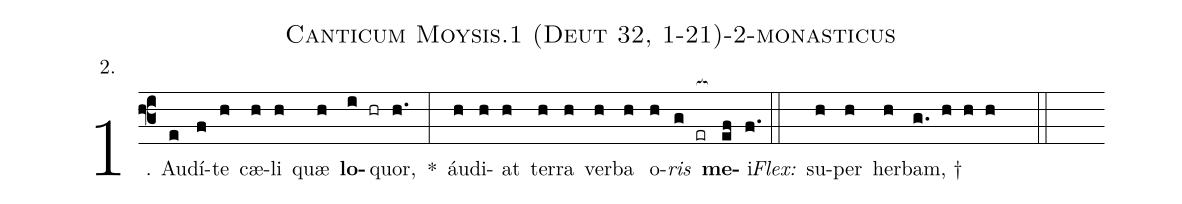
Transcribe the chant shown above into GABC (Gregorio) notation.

name: Canticum Moysis.1 (Deut 32, 1-21)-2-monasticus;
annotation: 2.;
%%
(f3)1. Au(e)dí(f)te(h) cæ(h)li(h) quæ(h) <b>lo</b>(i hr)quor,(h.) *(:) áu(h)di(h)at(h) ter(h)ra(h) ver(h)ba(h) o(h)<i>ris</i>(g er[ocb:1{]) <b>me</b>(ef[ocb:0}])i.(f.) (::)
<i>Flex:</i>()  su(h)per(h) her(h)bam, †(g. h h h  ::)
